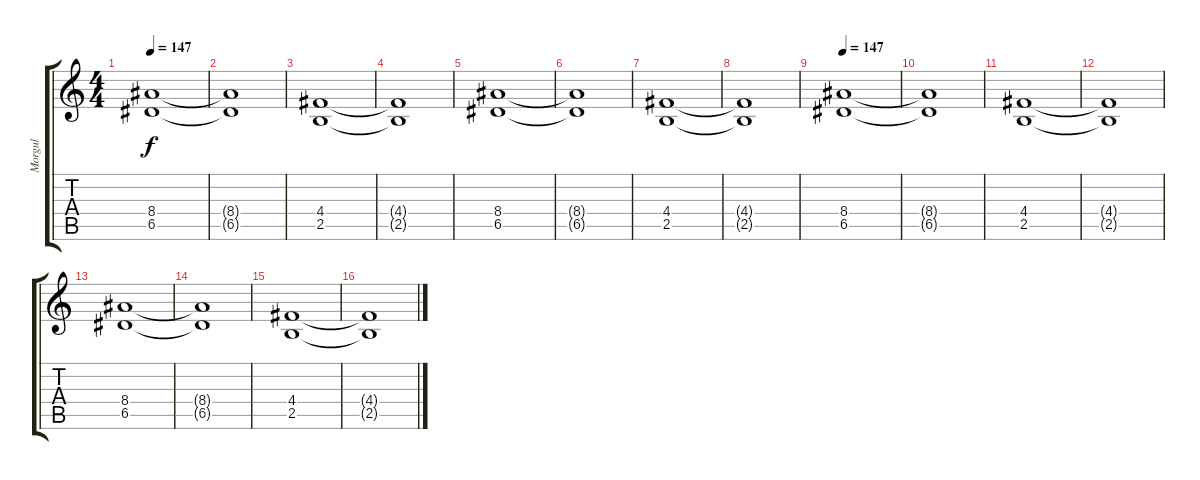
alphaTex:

\track ("Morgul" "Morgul") {instrument distortionguitar}
\staff {score tabs}
\tuning (E4 B3 G3 D3 A2 E2) {hide}
\ts (4 4)
\tempo 147
\clef g2
\ks c
(8.4 6.5).1{dy f} |
(8.4{t} 6.5{t}).1 |
(4.4 2.5).1 |
(4.4{t} 2.5{t}).1 |
(8.4 6.5).1 |
(8.4{t} 6.5{t}).1 |
(4.4 2.5).1 |
(4.4{t} 2.5{t}).1 |
\tempo 147
(8.4 6.5).1 |
(8.4{t} 6.5{t}).1 |
(4.4 2.5).1 |
(4.4{t} 2.5{t}).1 |
(8.4 6.5).1 |
(8.4{t} 6.5{t}).1 |
(4.4 2.5).1 |
(4.4{t} 2.5{t}).1
